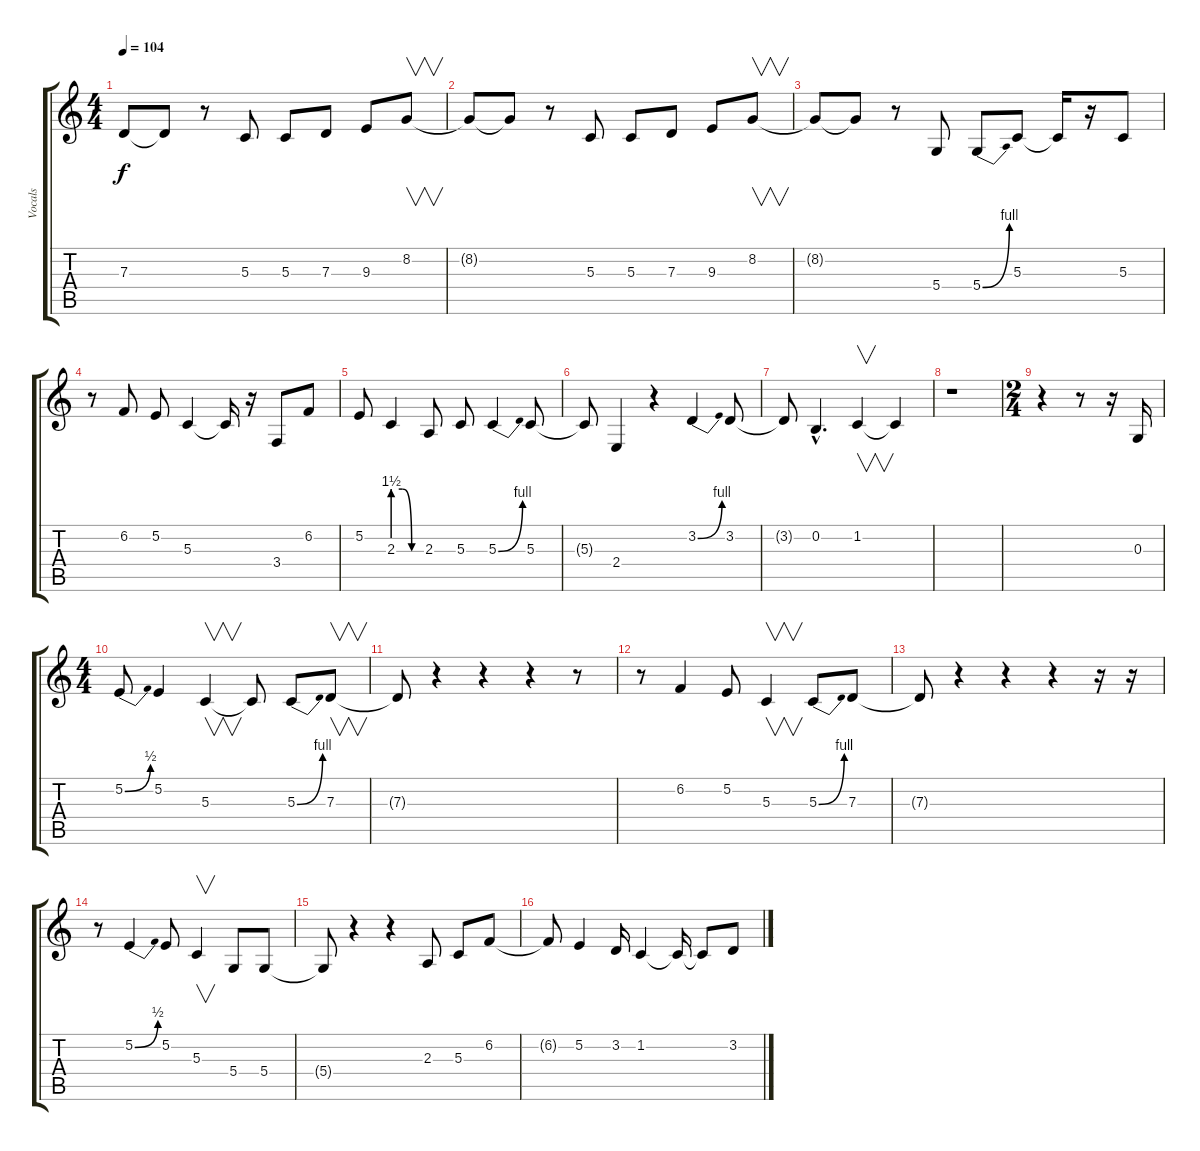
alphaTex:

\track ("Vocals" "Vocals") {instrument lead1square}
\staff {score tabs}
\tuning (E4 B3 G3 D3 A2 E2) {hide}
\ts (4 4)
\tempo 104
\clef g2
\ks c
7.3{t}.8{dy f} 7.3{t}.8 r.8 5.3.8 5.3.8 7.3.8 9.3.8 8.2.8{v} |
8.2{t}.8 8.2{t}.8 r.8 5.3.8 5.3.8 7.3.8 9.3.8 8.2.8{v} |
8.2{t}.8 8.2{t}.8 r.8 5.4.8 5.4{be (bend 0 0 60 4)}.8 5.3.8 5.3{t}.16 r.16 5.3.8 |
r.8 6.2.8 5.2.8 5.3.4 5.3{t}.16 r.16 3.4.8 6.2.8 |
5.2.8 2.3{be (custom 0 6 20 6 40 0 60 0)}.4 2.3.8 5.3.8 5.3{be (bend 0 0 60 4)}.4 5.3.8 |
5.3{t}.8 2.4.4 r.4 3.2{be (bend 0 0 60 4)}.4 3.2.8 |
3.2{t}.8 0.2{hac}.4{d} 1.2.4{v} 1.2{t}.4 |
r.1 |
\ts (2 4)
r.4 r.8 r.16 0.3.16 |
\ts (4 4)
5.2{be (bend 0 0 60 2)}.8 5.2.4 5.3.4{v} 5.3{t}.8 5.3{be (bend 0 0 60 4)}.8 7.3.8{v} |
7.3{t}.8 r.4 r.4 r.4 r.8 |
r.8 6.2.4 5.2.8 5.3.4{v} 5.3{be (bend 0 0 60 4)}.8 7.3.8 |
7.3{t}.8 r.4 r.4 r.4 r.16 r.16 |
r.8 5.2{be (bend 0 0 60 2)}.4 5.2.8 5.3.4{v} 5.4.8 5.4.8 |
5.4{t}.8 r.4 r.4 2.3.8 5.3.8 6.2.8 |
6.2{t}.8 5.2.4 3.2.16 1.2.4 1.2{t}.16 1.2{t}.8 3.2.8
